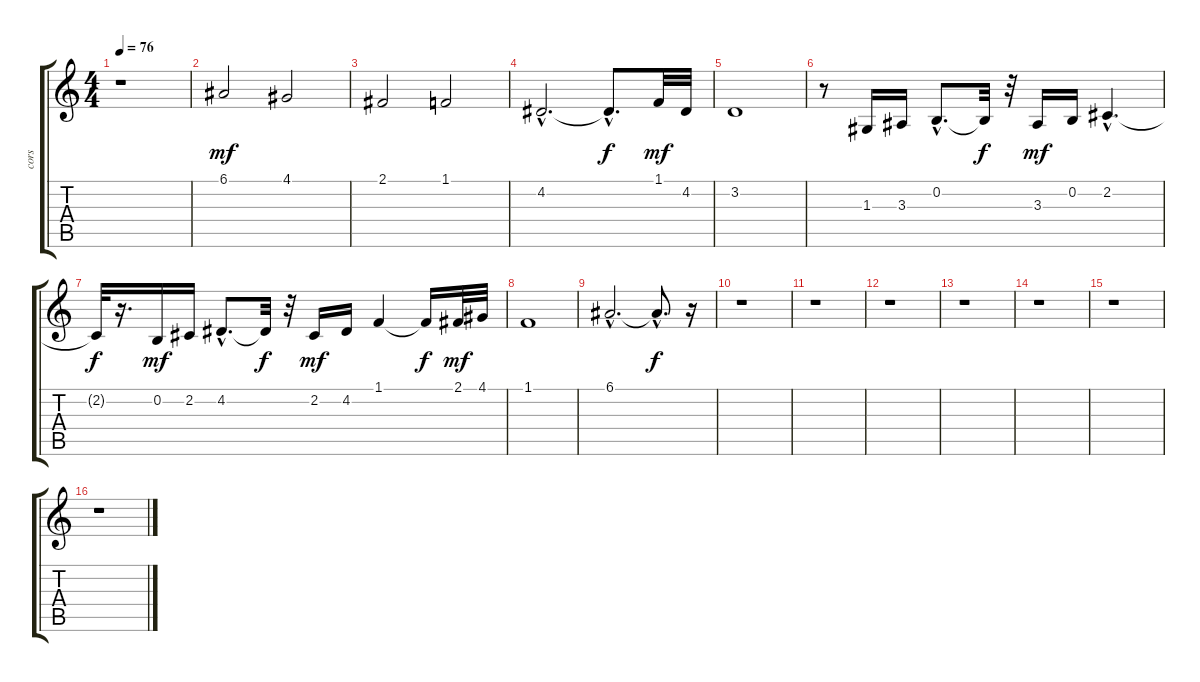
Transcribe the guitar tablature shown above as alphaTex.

\track ("cors" "cors") {instrument frenchhorn}
\staff {score tabs}
\tuning (E4 B3 G3 D3 A2 E2) {hide}
\ts (4 4)
\tempo 76
\clef g2
\ks c
r.1{dy mf} |
6.1.2 4.1.2 |
2.1.2 1.1.2 |
4.2{hac}.2{d} 4.2{hac t}.8{d dy f} 1.1.32{dy mf} 4.2.32 |
3.2.1 |
r.8 1.3.16 3.3.16 0.2{hac}.8{d} 0.2{t}.32{dy f} r.32 3.3.16{dy mf} 0.2.16 2.2{hac}.4{d} |
2.2{t}.32{dy f} r.16{d} 0.2.16{dy mf} 2.2.16 4.2{hac}.8{d} 4.2{t}.32{dy f} r.32 2.2.16{dy mf} 4.2.16 1.1.4 1.1{t}.16{dy f} 2.1.32{dy mf} 4.1.32 |
1.1.1 |
6.1{hac}.2{d} 6.1{hac t}.8{d dy f} r.16 |
r.1 |
r.1 |
r.1 |
r.1 |
r.1 |
r.1 |
r.1
